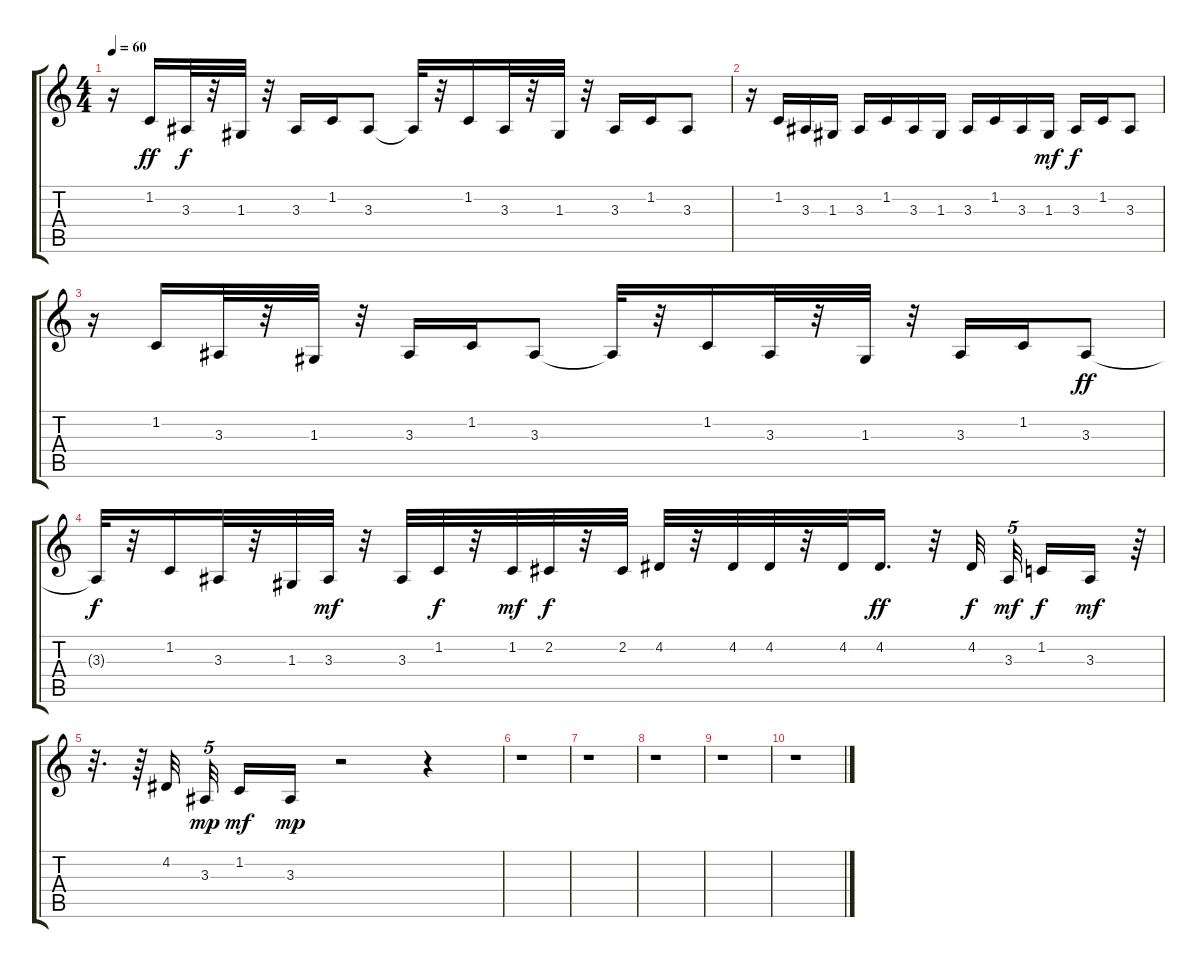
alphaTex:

\track "" {instrument lead8bassandlead}
\staff {score tabs}
\tuning (E4 B3 G3 D3 A2 E2) {hide}
\ts (4 4)
\tempo 60
\clef g2
\ks c
r.16{dy f} 1.2.16{dy ff} 3.3.32{dy f} r.32 1.3.32 r.32 3.3.16 1.2.16 3.3.8 3.3{t}.32 r.32 1.2.16 3.3.32 r.32 1.3.32 r.32 3.3.16 1.2.16 3.3.8 |
r.16 1.2.16 3.3.16 1.3.16 3.3.16 1.2.16 3.3.16 1.3.16 3.3.16 1.2.16 3.3.16 1.3.16{dy mf} 3.3.16{dy f} 1.2.16 3.3.8 |
r.16 1.2.16 3.3.32 r.32 1.3.32 r.32 3.3.16 1.2.16 3.3.8 3.3{t}.32 r.32 1.2.16 3.3.32 r.32 1.3.32 r.32 3.3.16 1.2.16 3.3.8{dy ff} |
3.3{t}.32{dy f} r.32 1.2.16 3.3.32 r.32 1.3.32 3.3.32{dy mf} r.32 3.3.32 1.2.32{dy f} r.32 1.2.32{dy mf} 2.2.32{dy f} r.32 2.2.32 4.2.32 r.32 4.2.32 4.2.32 r.32 4.2.32 4.2.16{d dy ff} r.32 4.2.32{dy f} 3.3.32{tu (5 4) dy mf} 1.2.16{dy f} 3.3.16{dy mf} r.64 |
r.32{d} r.64 4.2.32 3.3.32{tu (5 4) dy mp} 1.2.16{dy mf} 3.3.16{dy mp} r.2 r.4 |
r.1 |
r.1 |
r.1 |
r.1 |
r.1
